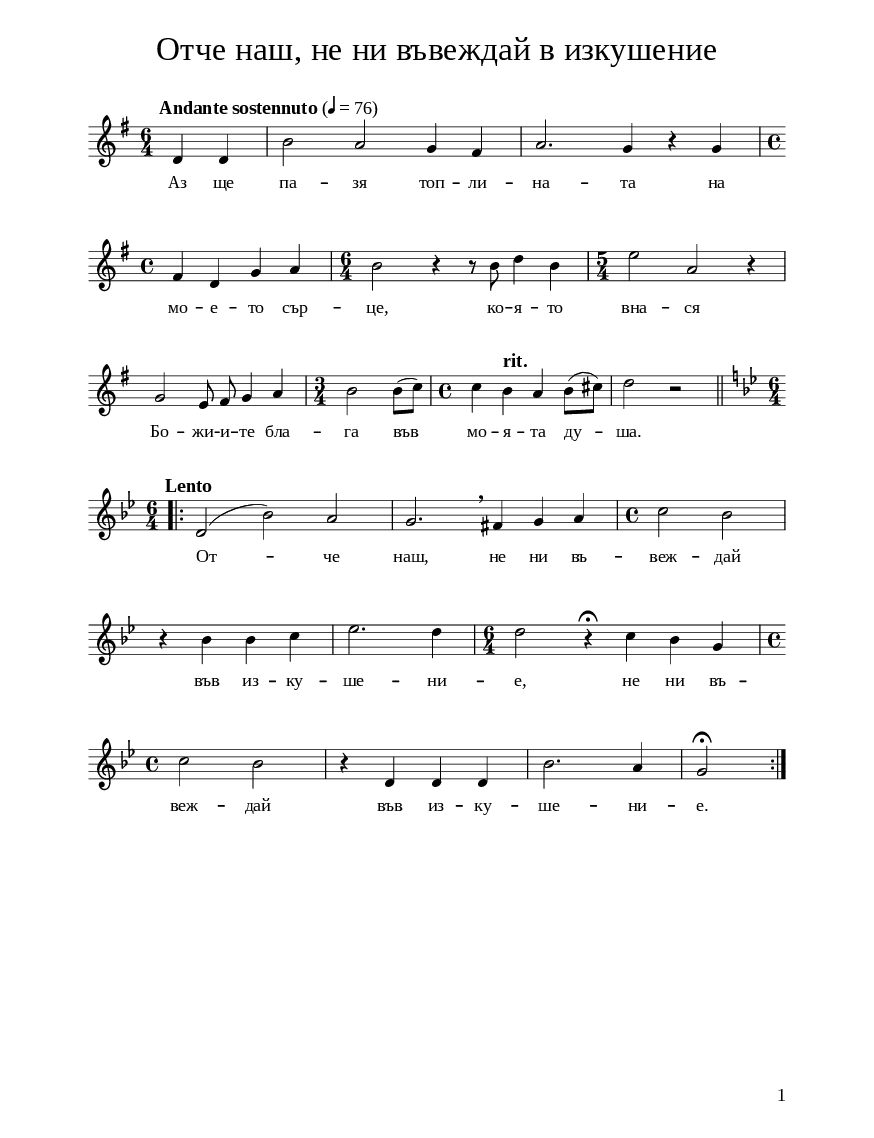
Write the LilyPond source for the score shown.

\version "2.24.2"

% include paper part and global functions
\include "include/globals.ily"

\bookpart {
  \label #'ref216
  \tocItem \markup "Отче наш, не ни въвеждай в изкушение"
  \include "include/bookpart-paper.ily"
  \score {
    \include "include/score-layout.ily"

    \new Voice \absolute {
      \clef treble
      \key g \major
      \time 6/4
      \tempoFunc "Andante sostennuto" 4 "76"
      \autoBeamOff
      \partial 2
      d'4  d'4 | % 2
      b'2  a'2  g'4  fis'4 | % 3
      a'2.  g'4 r4  g'4 \break | % 4
      \time 4/4  | % 4
      fis'4  d'4  g'4  a'4 | % 5
      \time 6/4  | % 5
      b'2 r4 r8 b'8 d''4 b'4 | % 6
      \time 5/4  | % 6
      e''2  a'2 r4 \break | % 7
      g'2  e'8  fis'8  g'4  a'4 | % 8
      \time 3/4  | % 8
      b'2 b'8 ( [ c''8 ) ] | % 9
      \time 4/4  | % 9
      c''4 \tempo"rit." b'4 a'4
      b'8 ( [ cis''8 ) ]  |
      d''2 r2   \bar ".|:-||"
      | % 11
      \key g \minor \time 6/4 \break | % 11
      \tempo "Lento" d'2 ( bes'2 )
      a'2 | % 12
      g'2.  \breathe fis'4  g'4  a'4
      | % 13
      \time 4/4  | % 13
      c''2 bes'2 \break | % 14
      r4 bes'4 bes'4 c''4 | % 15
      es''2. d''4 | % 16
      \time 6/4  | % 16
      d''2 r4 ^\fermata c''4 bes'4
      g'4 \break | % 17
      \time 4/4  | % 17
      c''2 bes'2 | % 18
      r4  d'4  d'4  d'4 | % 19
      bes'2.  a'4 |
      g'2 \fermata  \bar ":|."

    }

    \addlyrics {
      Аз ще па -- зя топ -- ли -- на --
      та на мо -- е -- то сър -- це, ко --
      я -- то вна -- ся Бо -- жи -- и -- те
      бла -- га във  мо -- я -- та ду
      -- ша. От -- че наш, не ни
      въ -- веж -- дай във из -- ку -- ше
      -- ни -- е, не ни въ -- веж -- дай
      във из -- ку -- ше -- ни -- е.}

      \header {
        title = \titleFunc "Отче наш, не ни въвеждай в изкушение" "Otče naš, ne ni văveždaj v izkušenie"
      }

      \midi{}

    } % score

  } % bookpart

  % Più mosso
  %
